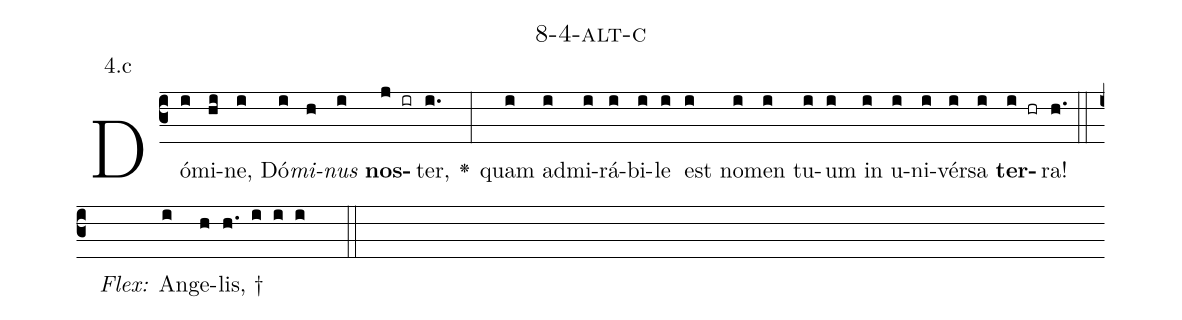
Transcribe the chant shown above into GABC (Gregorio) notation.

name: 8-4-alt-c;
annotation: 4.c;
%%
(c3)Dó(i)mi(hi)ne,(i) Dó(i)<i>mi</i>(h)<i>nus</i>(i) <b>nos</b>(j ir)ter,(i.) <v>\greheightstar</v>(:) quam(i) ad(i)mi(i)rá(i)bi(i)le(i) est(i) no(i)men(i) tu(i)um(i) in(i) u(i)ni(i)vér(i)sa(i) <b>ter</b>(i hr)ra!(h.) (::)
<i>Flex:</i>()  An(i)ge(h)lis, †(h. i i i  ::)

%E(i) u(i) o(i) u(i) a(i) e.(h.) (::)
